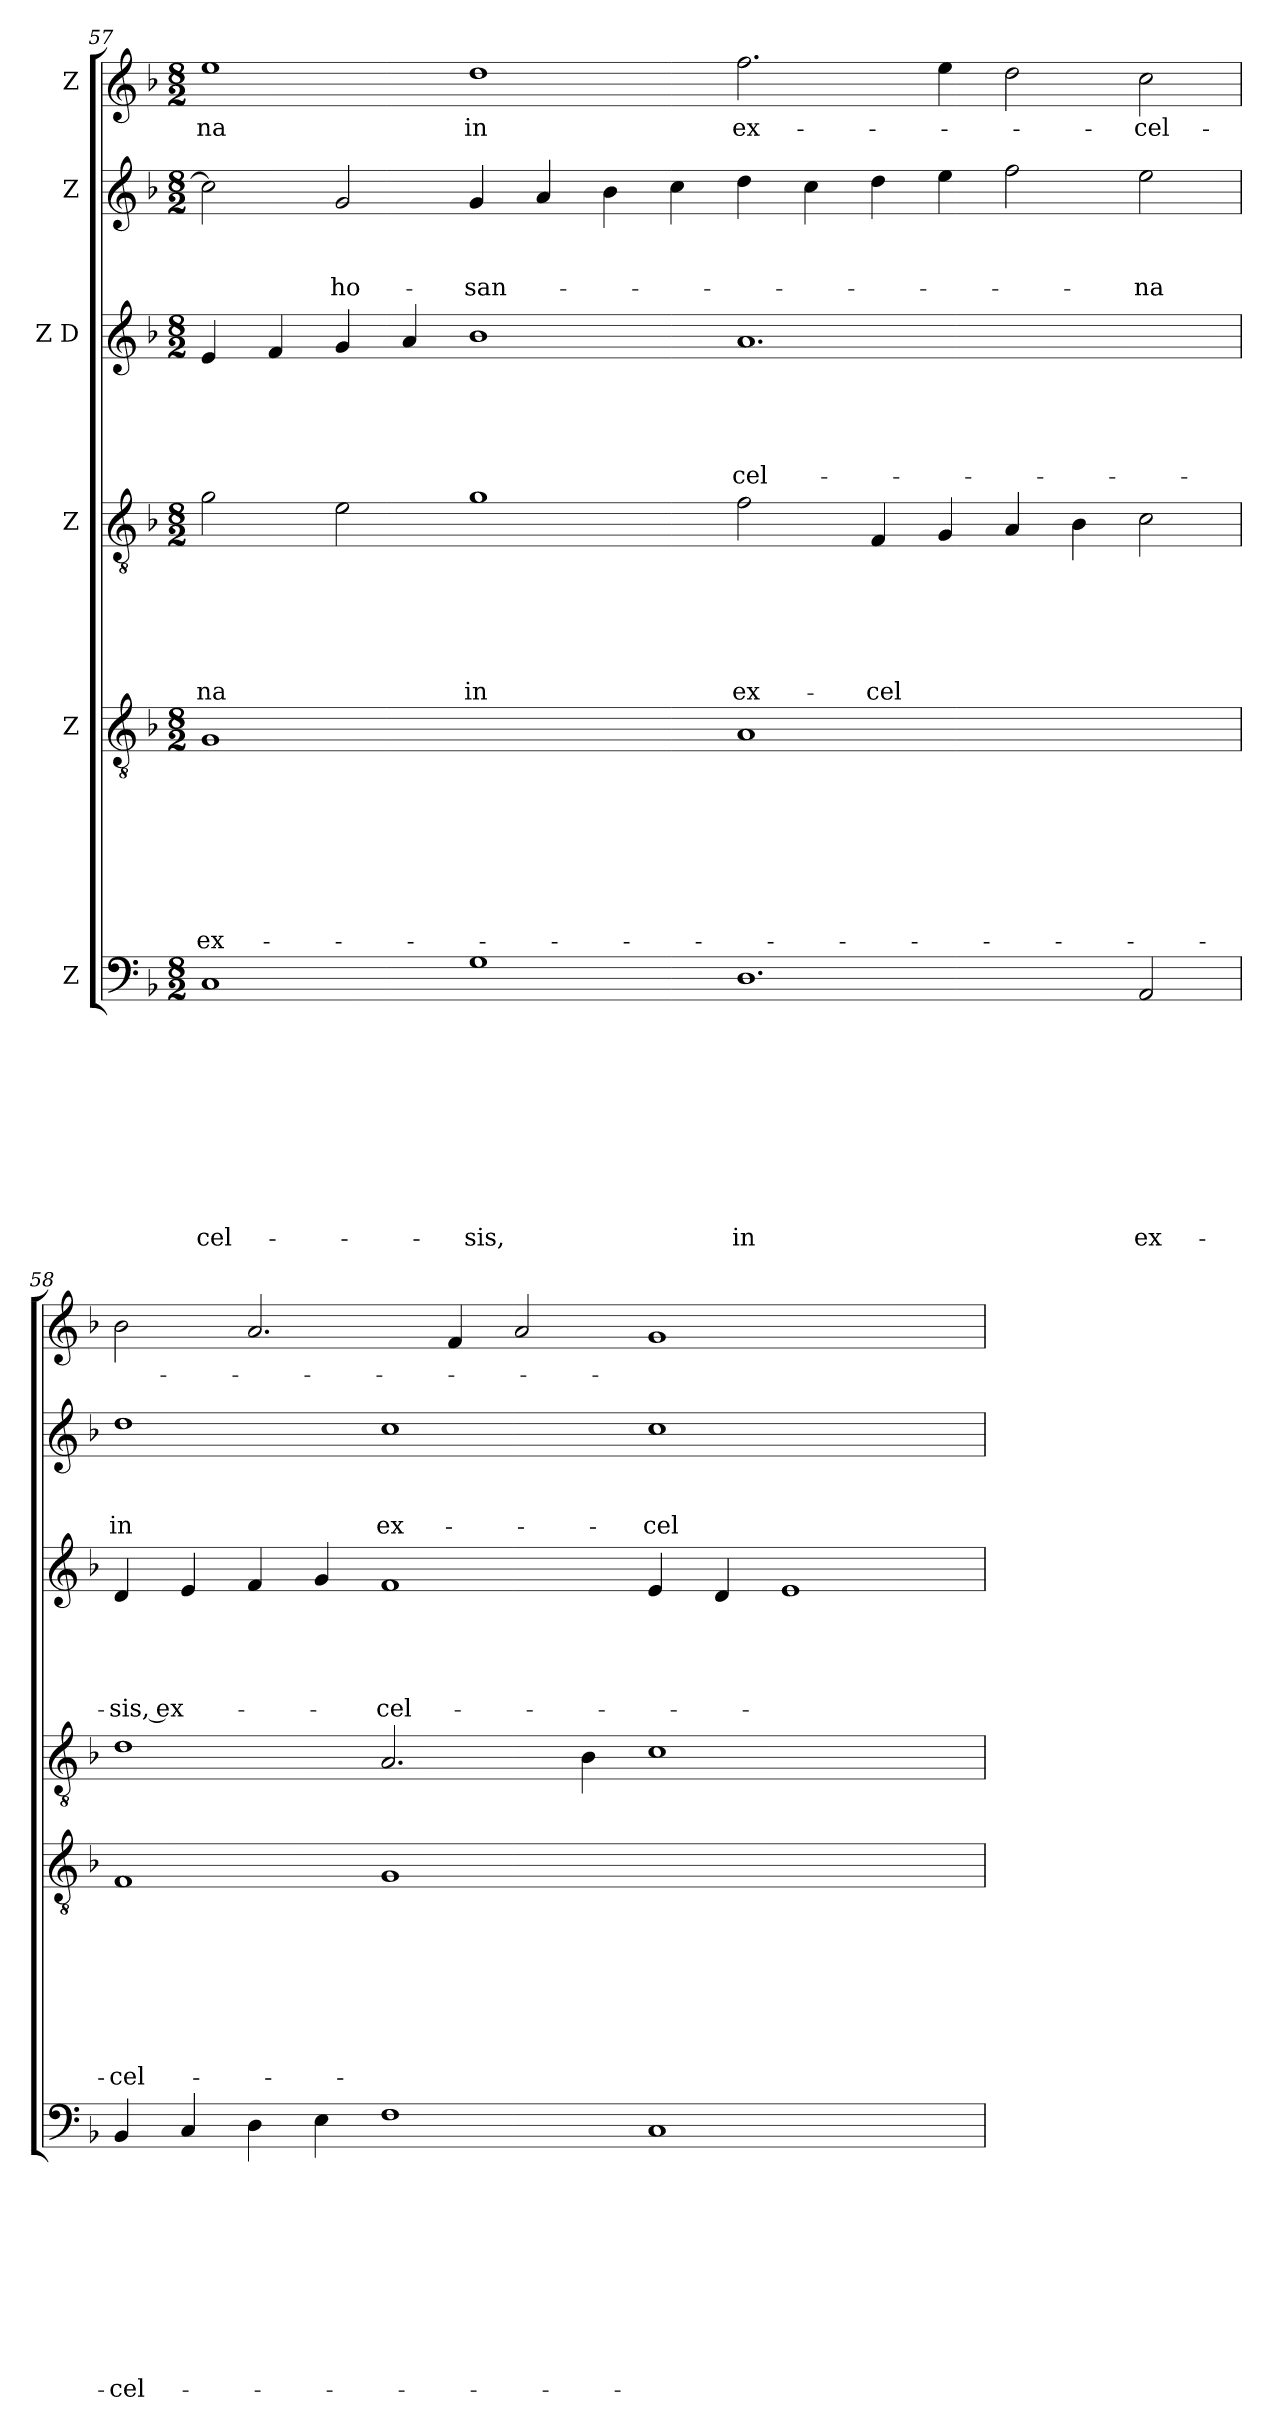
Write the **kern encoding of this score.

**kern	**text	**text	**text	**text	**text	**text	**text	**text	**text	**text	**kern	**text	**text	**text	**text	**text	**text	**text	**text	**kern	**text	**text	**text	**text	**text	**text	**kern	**text	**text	**text	**text	**text	**kern	**text	**text	**text	**kern	**text
*part6	*part6	*part6	*part6	*part6	*part6	*part6	*part6	*part6	*part6	*part6	*part5	*part5	*part5	*part5	*part5	*part5	*part5	*part5	*part5	*part4	*part4	*part4	*part4	*part4	*part4	*part4	*part3	*part3	*part3	*part3	*part3	*part3	*part2	*part2	*part2	*part2	*part1	*part1
*staff6	*staff6	*staff6	*staff6	*staff6	*staff6	*staff6	*staff6	*staff6	*staff6	*staff6	*staff5	*staff5	*staff5	*staff5	*staff5	*staff5	*staff5	*staff5	*staff5	*staff4	*staff4	*staff4	*staff4	*staff4	*staff4	*staff4	*staff3	*staff3	*staff3	*staff3	*staff3	*staff3	*staff2	*staff2	*staff2	*staff2	*staff1	*staff1
*I"Z	*	*	*	*	*	*	*	*	*	*	*I"Z	*	*	*	*	*	*	*	*	*I"Z	*	*	*	*	*	*	*I"Z D	*	*	*	*	*	*I"Z	*	*	*	*I"Z	*
!!LO:PB:g=z
*clefF4	*	*	*	*	*	*	*	*	*	*	*clefGv2	*	*	*	*	*	*	*	*	*clefGv2	*	*	*	*	*	*	*clefG2	*	*	*	*	*	*clefG2	*	*	*	*clefG2	*
*k[b-]	*	*	*	*	*	*	*	*	*	*	*k[b-]	*	*	*	*	*	*	*	*	*k[b-]	*	*	*	*	*	*	*k[b-]	*	*	*	*	*	*k[b-]	*	*	*	*k[b-]	*
*F:	*	*	*	*	*	*	*	*	*	*	*F:	*	*	*	*	*	*	*	*	*F:	*	*	*	*	*	*	*F:	*	*	*	*	*	*F:	*	*	*	*F:	*
*M8/2	*	*	*	*	*	*	*	*	*	*	*M8/2	*	*	*	*	*	*	*	*	*M8/2	*	*	*	*	*	*	*M8/2	*	*	*	*	*	*M8/2	*	*	*	*M8/2	*
=57	=57	=57	=57	=57	=57	=57	=57	=57	=57	=57	=57	=57	=57	=57	=57	=57	=57	=57	=57	=57	=57	=57	=57	=57	=57	=57	=57	=57	=57	=57	=57	=57	=57	=57	=57	=57	=57	=57
!	!	!	!	!	!	!	!	!	!	!LO:LY:b	!	!	!	!	!	!	!	!	!LO:LY:b	!	!	!	!	!	!	!LO:LY:b	!	!	!	!	!	!	!	!	!	!	!	!LO:LY:b
1C	.	.	.	.	.	.	.	.	.	-cel-	1G	.	.	.	.	.	.	.	ex-	2g\	.	.	.	.	.	-na	4e/	.	.	.	.	.	2cc\]	.	.	.	1ee	-na
.	.	.	.	.	.	.	.	.	.	.	.	.	.	.	.	.	.	.	.	.	.	.	.	.	.	.	4f/	.	.	.	.	.	.	.	.	.	.	.
!	!	!	!	!	!	!	!	!	!	!	!	!	!	!	!	!	!	!	!	!	!	!	!	!	!	!	!	!	!	!	!	!	!	!	!	!LO:LY:b	!	!
.	.	.	.	.	.	.	.	.	.	.	.	.	.	.	.	.	.	.	.	2e\	.	.	.	.	.	.	4g/	.	.	.	.	.	2g/	.	.	ho-	.	.
.	.	.	.	.	.	.	.	.	.	.	.	.	.	.	.	.	.	.	.	.	.	.	.	.	.	.	4a/	.	.	.	.	.	.	.	.	.	.	.
!	!	!	!	!	!	!	!	!	!	!LO:LY:b	!	!	!	!	!	!	!	!	!	!	!	!	!	!	!	!LO:LY:b	!	!	!	!	!	!	!	!	!	!LO:LY:b	!	!LO:LY:b
1G	.	.	.	.	.	.	.	.	.	-sis,	1ryy	.	.	.	.	.	.	.	.	1g	.	.	.	.	.	in	1b-	.	.	.	.	.	4g/	.	.	-san-	1dd	in
.	.	.	.	.	.	.	.	.	.	.	.	.	.	.	.	.	.	.	.	.	.	.	.	.	.	.	.	.	.	.	.	.	4a/	.	.	.	.	.
.	.	.	.	.	.	.	.	.	.	.	.	.	.	.	.	.	.	.	.	.	.	.	.	.	.	.	.	.	.	.	.	.	4b-\	.	.	.	.	.
.	.	.	.	.	.	.	.	.	.	.	.	.	.	.	.	.	.	.	.	.	.	.	.	.	.	.	.	.	.	.	.	.	4cc\	.	.	.	.	.
!	!	!	!	!	!	!	!	!	!	!LO:LY:b	!	!	!	!	!	!	!	!	!	!	!	!	!	!	!	!LO:LY:b	!	!	!	!	!	!LO:LY:b	!	!	!	!	!	!LO:LY:b
1.D	.	.	.	.	.	.	.	.	.	in	1A	.	.	.	.	.	.	.	.	2f\	.	.	.	.	.	ex-	1.a	.	.	.	.	-cel-	4dd\	.	.	.	2.ff\	ex-
.	.	.	.	.	.	.	.	.	.	.	.	.	.	.	.	.	.	.	.	.	.	.	.	.	.	.	.	.	.	.	.	.	4cc\	.	.	.	.	.
!	!	!	!	!	!	!	!	!	!	!	!	!	!	!	!	!	!	!	!	!	!	!	!	!	!	!LO:LY:b	!	!	!	!	!	!	!	!	!	!	!	!
.	.	.	.	.	.	.	.	.	.	.	.	.	.	.	.	.	.	.	.	4F/	.	.	.	.	.	-cel	.	.	.	.	.	.	4dd\	.	.	.	.	.
.	.	.	.	.	.	.	.	.	.	.	.	.	.	.	.	.	.	.	.	4G/	.	.	.	.	.	.	.	.	.	.	.	.	4ee\	.	.	.	4ee\	.
.	.	.	.	.	.	.	.	.	.	.	1ryy	.	.	.	.	.	.	.	.	4A/	.	.	.	.	.	.	.	.	.	.	.	.	2ff\	.	.	.	2dd\	.
.	.	.	.	.	.	.	.	.	.	.	.	.	.	.	.	.	.	.	.	4B-\	.	.	.	.	.	.	.	.	.	.	.	.	.	.	.	.	.	.
!	!	!	!	!	!	!	!	!	!	!LO:LY:b	!	!	!	!	!	!	!	!	!	!	!	!	!	!	!	!	!	!	!	!	!	!	!	!	!	!LO:LY:b	!	!LO:LY:b
2AA/	.	.	.	.	.	.	.	.	.	ex-	.	.	.	.	.	.	.	.	.	2c\	.	.	.	.	.	.	2ryy	.	.	.	.	.	2ee\	.	.	-na	2cc\	-cel-
=58	=58	=58	=58	=58	=58	=58	=58	=58	=58	=58	=58	=58	=58	=58	=58	=58	=58	=58	=58	=58	=58	=58	=58	=58	=58	=58	=58	=58	=58	=58	=58	=58	=58	=58	=58	=58	=58	=58
!	!	!	!	!	!	!	!	!	!	!LO:LY:b	!	!	!	!	!	!	!	!	!LO:LY:b	!	!	!	!	!	!	!	!	!	!	!	!	!LO:LY:b:rj	!	!	!	!LO:LY:b	!	!
4BB-/	.	.	.	.	.	.	.	.	.	-cel-	1F	.	.	.	.	.	.	.	-cel-	1d	.	.	.	.	.	.	4d/	.	.	.	.	-sis, ex-	1dd	.	.	in	2b-\	.
4C/	.	.	.	.	.	.	.	.	.	.	.	.	.	.	.	.	.	.	.	.	.	.	.	.	.	.	4e/	.	.	.	.	.	.	.	.	.	.	.
4D\	.	.	.	.	.	.	.	.	.	.	.	.	.	.	.	.	.	.	.	.	.	.	.	.	.	.	4f/	.	.	.	.	.	.	.	.	.	2.a/	.
4E\	.	.	.	.	.	.	.	.	.	.	.	.	.	.	.	.	.	.	.	.	.	.	.	.	.	.	4g/	.	.	.	.	.	.	.	.	.	.	.
!	!	!	!	!	!	!	!	!	!	!	!	!	!	!	!	!	!	!	!	!	!	!	!	!	!	!	!	!	!	!	!	!LO:LY:b	!	!	!	!LO:LY:b	!	!
1F	.	.	.	.	.	.	.	.	.	.	1G	.	.	.	.	.	.	.	.	2.A/	.	.	.	.	.	.	1f	.	.	.	.	-cel-	1cc	.	.	ex-	.	.
.	.	.	.	.	.	.	.	.	.	.	.	.	.	.	.	.	.	.	.	.	.	.	.	.	.	.	.	.	.	.	.	.	.	.	.	.	4f/	.
.	.	.	.	.	.	.	.	.	.	.	.	.	.	.	.	.	.	.	.	.	.	.	.	.	.	.	.	.	.	.	.	.	.	.	.	.	2a/	.
.	.	.	.	.	.	.	.	.	.	.	.	.	.	.	.	.	.	.	.	4B-\	.	.	.	.	.	.	.	.	.	.	.	.	.	.	.	.	.	.
!	!	!	!	!	!	!	!	!	!	!	!	!	!	!	!	!	!	!	!	!	!	!	!	!	!	!	!	!	!	!	!	!	!	!	!	!LO:LY:b	!	!
1C	.	.	.	.	.	.	.	.	.	.	1.ryy	.	.	.	.	.	.	.	.	1c	.	.	.	.	.	.	4e/	.	.	.	.	.	1cc	.	.	-cel-	1g	.
.	.	.	.	.	.	.	.	.	.	.	.	.	.	.	.	.	.	.	.	.	.	.	.	.	.	.	4d/	.	.	.	.	.	.	.	.	.	.	.
.	.	.	.	.	.	.	.	.	.	.	.	.	.	.	.	.	.	.	.	.	.	.	.	.	.	.	1e	.	.	.	.	.	.	.	.	.	.	.
2ryy	.	.	.	.	.	.	.	.	.	.	.	.	.	.	.	.	.	.	.	2ryy	.	.	.	.	.	.	.	.	.	.	.	.	2ryy	.	.	.	2ryy	.
=	=	=	=	=	=	=	=	=	=	=	=	=	=	=	=	=	=	=	=	=	=	=	=	=	=	=	=	=	=	=	=	=	=	=	=	=	=	=
*-	*-	*-	*-	*-	*-	*-	*-	*-	*-	*-	*-	*-	*-	*-	*-	*-	*-	*-	*-	*-	*-	*-	*-	*-	*-	*-	*-	*-	*-	*-	*-	*-	*-	*-	*-	*-	*-	*-
